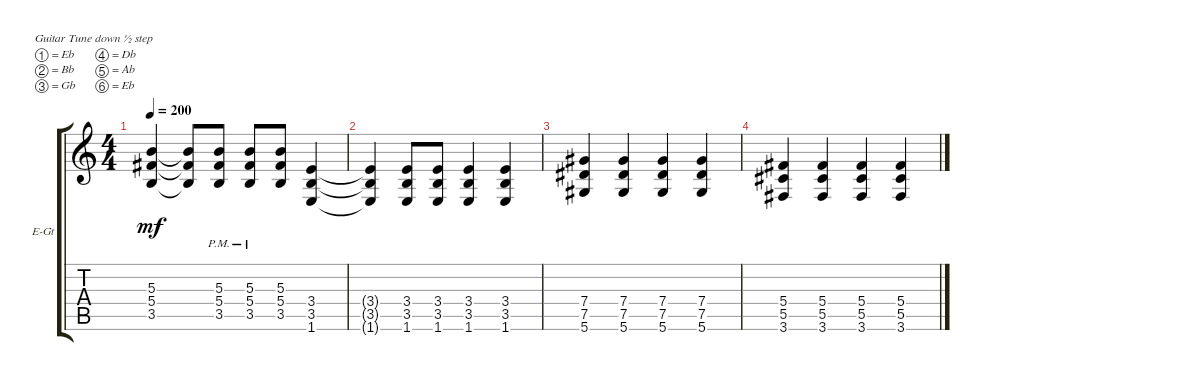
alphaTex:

\defaultSystemsLayout 4
\bracketExtendMode groupsimilarinstruments
\firstSystemTrackNameOrientation horizontal
\otherSystemsTrackNameOrientation horizontal
\track ("Guitar 2" "E-Gt") {instrument electricguitarclean}
\staff {score tabs}
\tuning (Eb4 Bb3 Gb3 Db3 Ab2 Eb2)
\ts (4 4)
\tempo 200
\clef g2
\ks c
(3.5 5.4 5.3).4{dy mf} (5.3{t} 5.4{t} 3.5{t}).8 (3.5{pm} 5.4{pm} 5.3{pm}).8 (3.5{pm} 5.4{pm} 5.3{pm}).8 (3.5 5.4 5.3).8 (1.6 3.5 3.4).4 |
(1.6{t} 3.5{t} 3.4{t}).4 (3.4 3.5 1.6).8 (1.6 3.5 3.4).8 (1.6 3.5 3.4).4 (1.6 3.5 3.4).4 |
(5.6 7.5 7.4).4 (7.4 7.5 5.6).4 (7.4 7.5 5.6).4 (7.4 7.5 5.6).4 |
(3.6 5.5 5.4).4 (5.4 5.5 3.6).4 (5.4 5.5 3.6).4 (5.4 5.5 3.6).4
